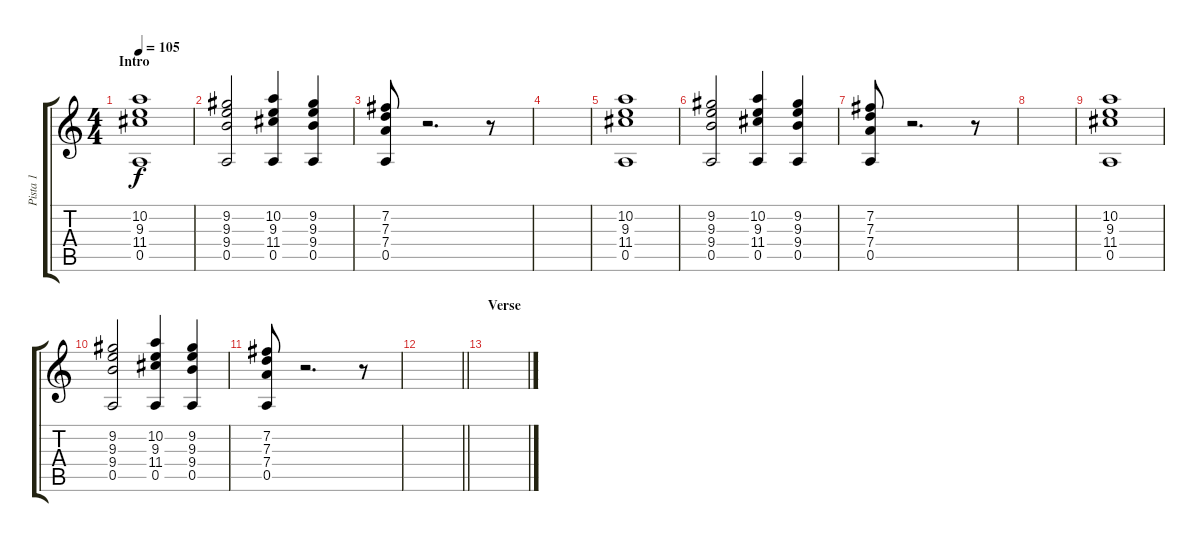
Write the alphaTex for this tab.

\track ("Pista 1" "Pista 1") {instrument distortionguitar}
\staff {score tabs}
\tuning (E4 B3 G3 D3 A2 E2) {hide}
\ts (4 4)
\section ("" "Intro")
\tempo 105
\clef g2
\ks c
(10.2 9.3 11.4 0.5).1{dy f instrument distortionguitar} |
(9.2 9.3 9.4 0.5).2 (10.2 9.3 11.4 0.5).4 (9.2 9.3 9.4 0.5).4 |
(7.2 7.3 7.4 0.5).8 r.2{d} r.8 |
|
(10.2 9.3 11.4 0.5).1 |
(9.2 9.3 9.4 0.5).2 (10.2 9.3 11.4 0.5).4 (9.2 9.3 9.4 0.5).4 |
(7.2 7.3 7.4 0.5).8 r.2{d} r.8 |
|
(10.2 9.3 11.4 0.5).1 |
(9.2 9.3 9.4 0.5).2 (10.2 9.3 11.4 0.5).4 (9.2 9.3 9.4 0.5).4 |
(7.2 7.3 7.4 0.5).8 r.2{d} r.8 |
\barLineRight lightlight
|
\section ("" "Verse")
